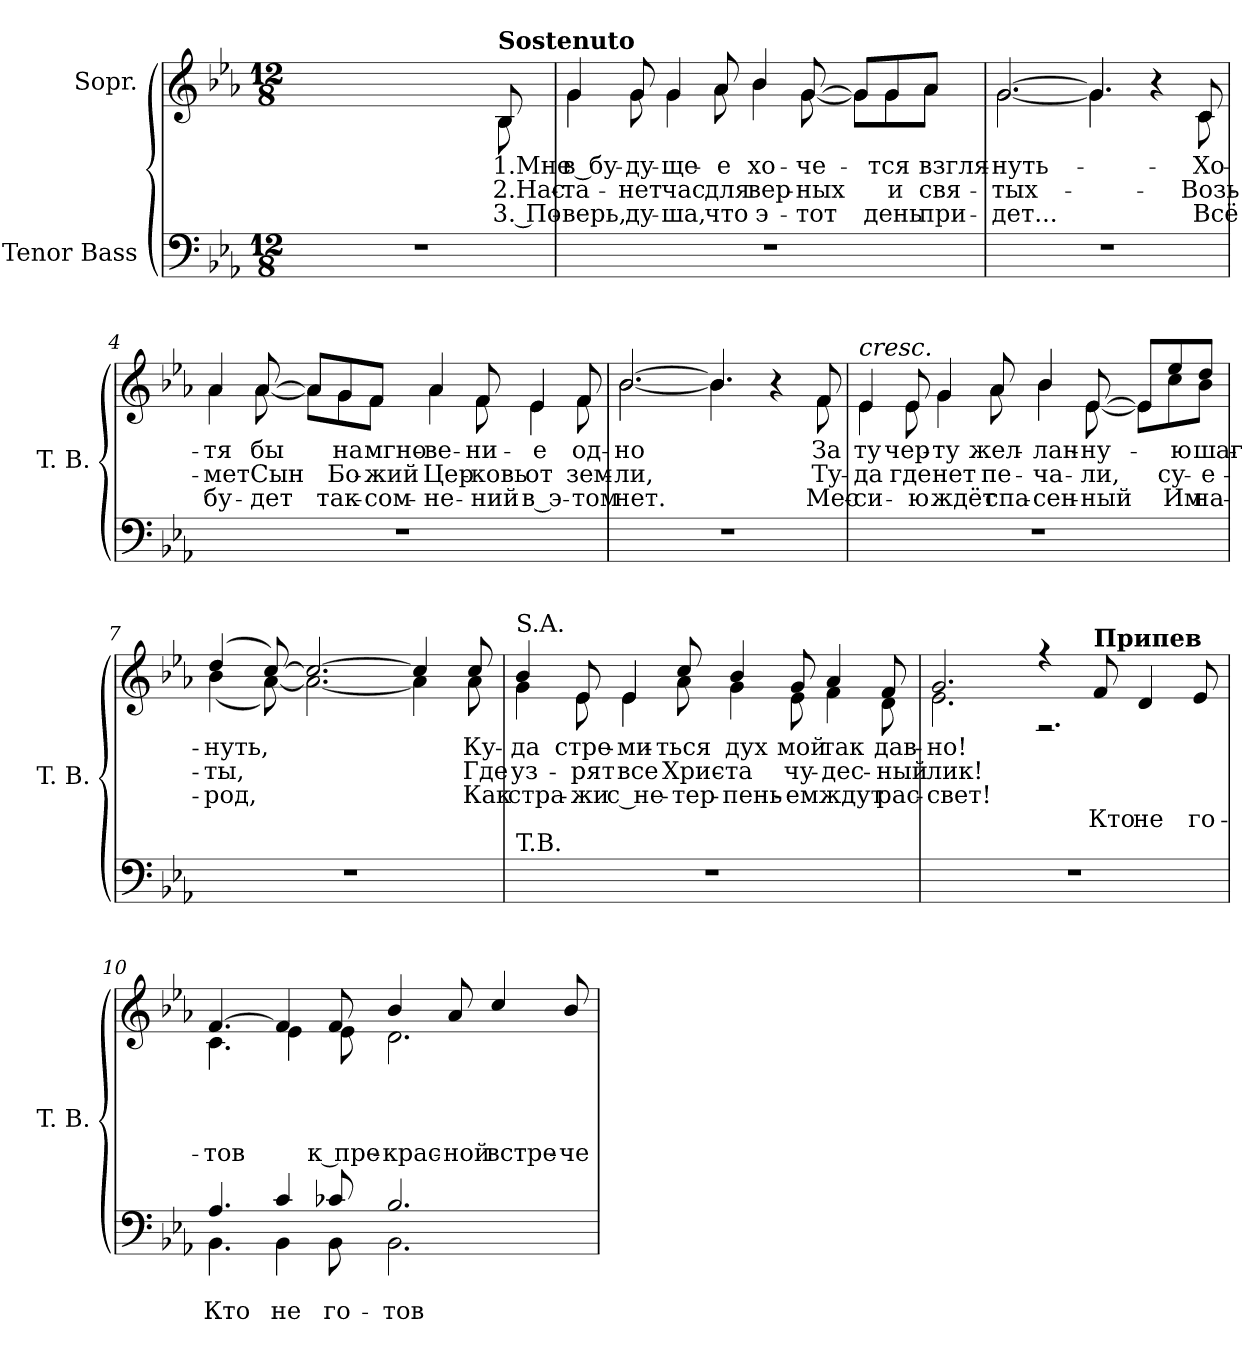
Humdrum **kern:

**kern	**text	**text	**kern	**text	**text	**text	**text
*part2	*part2	*part2	*part1	*part1	*part1	*part1	*part1
*staff2	*staff2	*staff2	*staff1	*staff1	*staff1	*staff1	*staff1
*I"Tenor Bass	*	*	*I"Sopr.	*	*	*	*
*I'T. B.	*	*	*	*	*	*	*
*clefF4	*	*	*clefG2	*	*	*	*
*k[b-e-a-]	*	*	*k[b-e-a-]	*	*	*	*
*E-:	*	*	*E-:	*	*	*	*
*M12/8	*	*	*M12/8	*	*	*	*
=1	=1	=1	=1	=1	=1	=1	=1
*	*	*	*^	*	*	*	*
1.r	.	.	1ryy	4.ryy	.	.	.	.
*	*	*	*v	*v	*	*	*	*
.	.	.	4.ryy	.	.	.	.
*	*	*	*^	*	*	*	*
!	!	!	!LO:TX:a:B:t=Sostenuto	!	!	!	!	!
!	!	!	!	!	!LO:LY:b	!LO:LY:b	!LO:LY:b	!
.	.	.	8B-/	8B-\	1.Мне	2.Нас-	3. По-	.
=2	=2	=2	=2	=2	=2	=2	=2	=2
!	!	!	!	!	!LO:LY:b	!LO:LY:b	!LO:LY:b	!
1.r	.	.	4g/	4g\	в бу-	-та-	-верь,	.
!	!	!	!	!	!LO:LY:b	!LO:LY:b	!LO:LY:b	!
.	.	.	8g/	8g\	-ду-	-нет	ду-	.
!	!	!	!	!	!LO:LY:b	!LO:LY:b	!LO:LY:b	!
.	.	.	4g/	4g\	-ще-	час	-ша,	.
!	!	!	!	!	!LO:LY:b	!LO:LY:b	!LO:LY:b	!
.	.	.	8a-/	8a-\	-е	для	что	.
!	!	!	!	!	!LO:LY:b	!LO:LY:b	!LO:LY:b	!
.	.	.	4b-/	4b-\	хо-	вер-	э-	.
!	!	!	!	!	!LO:LY:b	!LO:LY:b	!LO:LY:b	!
.	.	.	[>8g/	[<8g\	-че-	-ных	-тот	.
.	.	.	8g/L]	8g\L]	.	.	.	.
!	!	!	!	!	!LO:LY:b	!LO:LY:b	!LO:LY:b	!
.	.	.	8g/	8g\	-тся	и	день	.
!	!	!	!	!	!LO:LY:b	!LO:LY:b	!LO:LY:b	!
.	.	.	8a-/J	8a-\J	взгля-	свя-	при-	.
=3	=3	=3	=3	=3	=3	=3	=3	=3
!	!	!	!	!	!LO:LY:b	!LO:LY:b	!LO:LY:b	!
1.r	.	.	[>2.g/	[<2.g\	-нуть-	-тых-	-дет...	.
.	.	.	4.g/]	4.g\]	.	.	.	.
.	.	.	4r	4ryy	.	.	.	.
!	!	!	!	!	!LO:LY:b	!LO:LY:b	!LO:LY:b	!
.	.	.	8c/	8c\	-Хо-	-Возь-	Всё	.
!!LO:LB:g=z	!!
=4	=4	=4	=4	=4	=4	=4	=4	=4
!	!	!	!	!	!LO:LY:b	!LO:LY:b	!LO:LY:b	!
1.r	.	.	4a-/	4a-\	-тя	-мет	бу-	.
!	!	!	!	!	!LO:LY:b	!LO:LY:b	!LO:LY:b	!
.	.	.	[>8a-/	[<8a-\	бы	Сын	-дет	.
.	.	.	8a-/L]	8a-\L]	.	.	.	.
!	!	!	!	!	!LO:LY:b	!LO:LY:b	!LO:LY:b	!
.	.	.	8g/	8g\	на	Бо-	так-	.
!	!	!	!	!	!LO:LY:b	!LO:LY:b	!LO:LY:b	!
.	.	.	8f/J	8f\J	мгно-	-жий	-сом-	.
!	!	!	!	!	!LO:LY:b	!LO:LY:b	!LO:LY:b	!
.	.	.	4a-/	4a-\	-ве-	Цер-	-не-	.
!	!	!	!	!	!LO:LY:b	!LO:LY:b	!LO:LY:b	!
.	.	.	8f/	8f\	-ни-	-ковь	-ний	.
!	!	!	!	!	!LO:LY:b	!LO:LY:b	!LO:LY:b	!
.	.	.	4e-/	4e-\	-е	от	в э-	.
!	!	!	!	!	!LO:LY:b	!LO:LY:b	!LO:LY:b	!
.	.	.	8f/	8f\	од-	зем-	-том	.
!!LO:LB:g=z	!!
=5	=5	=5	=5	=5	=5	=5	=5	=5
!	!	!	!	!	!LO:LY:b	!LO:LY:b	!LO:LY:b	!
1.r	.	.	[>2.b-/	[<2.b-\	-но	-ли,	нет.	.
.	.	.	4.b-/]	4.b-\]	.	.	.	.
.	.	.	4r	4ryy	.	.	.	.
!	!	!	!	!	!LO:LY:b	!LO:LY:b	!LO:LY:b	!
.	.	.	8f/	8f\	За	Ту-	Мес-	.
=6	=6	=6	=6	=6	=6	=6	=6	=6
!	!	!	!LO:TX:a:i:t=cresc.	!	!	!	!	!
!	!	!	!	!	!LO:LY:b	!LO:LY:b	!LO:LY:b	!
1.r	.	.	4e-/	4e-\	ту	-да	-си-	.
!	!	!	!	!	!LO:LY:b	!LO:LY:b	!LO:LY:b	!
.	.	.	8e-/	8e-\	чер-	где	-ю	.
!	!	!	!	!	!LO:LY:b	!LO:LY:b	!LO:LY:b	!
.	.	.	4g/	4g\	-ту	нет	ждёт	.
!	!	!	!	!	!LO:LY:b	!LO:LY:b	!LO:LY:b	!
.	.	.	8a-/	8a-\	жел-	пе-	спа-	.
!	!	!	!	!	!LO:LY:b	!LO:LY:b	!LO:LY:b	!
.	.	.	4b-/	4b-\	-лан-	-ча-	-сен-	.
!	!	!	!	!	!LO:LY:b	!LO:LY:b	!LO:LY:b	!
.	.	.	[>8e-/	[<8e-\	-ну-	-ли,	-ный	.
.	.	.	8e-/L]	8e-\L]	.	.	.	.
!	!	!	!	!	!LO:LY:b	!LO:LY:b	!LO:LY:b	!
.	.	.	8ee-/	8cc\	-ю	су-	Им	.
!	!	!	!	!	!LO:LY:b	!LO:LY:b	!LO:LY:b	!
.	.	.	8dd/J	8b-\J	шаг-	-е-	на-	.
=7	=7	=7	=7	=7	=7	=7	=7	=7
!	!	!	!	!	!LO:LY:b	!LO:LY:b	!LO:LY:b	!
1.r	.	.	(>4dd/	(<4b-\	-нуть,	-ты,	-род,	.
.	.	.	[>8cc/)	[<8a-\)	.	.	.	.
.	.	.	2.cc/_	2.a-\_	.	.	.	.
.	.	.	4cc/]	4a-\]	.	.	.	.
!	!	!	!	!	!LO:LY:b	!LO:LY:b	!LO:LY:b	!
.	.	.	8cc/	8a-\	Ку-	Где	Как	.
!!LO:LB:g=z	!!
=8	=8	=8	=8	=8	=8	=8	=8	=8
!	!	!	!LO:TX:a:t=S.A.	!	!	!	!	!
!LO:TX:a:t=T.B.	!	!	!	!	!	!	!	!
!	!	!	!	!	!LO:LY:b	!LO:LY:b	!LO:LY:b	!
1.r	.	.	4b-/	4g\	-да	уз-	стра-	.
!	!	!	!	!	!LO:LY:b	!LO:LY:b	!LO:LY:b	!
.	.	.	8e-/	8e-\	стре-	-рят	-жи	.
!	!	!	!	!	!LO:LY:b	!LO:LY:b	!LO:LY:b	!
.	.	.	4e-/	4e-\	-ми-	все	с не-	.
!	!	!	!	!	!LO:LY:b	!LO:LY:b	!LO:LY:b	!
.	.	.	8cc/	8a-\	-ться	Хрис-	-тер-	.
!	!	!	!	!	!LO:LY:b	!LO:LY:b	!LO:LY:b	!
.	.	.	4b-/	4g\	дух	-та	-пень-	.
!	!	!	!	!	!LO:LY:b	!LO:LY:b	!LO:LY:b	!
.	.	.	8g/	8e-\	мой	чу-	-ем	.
!	!	!	!	!	!LO:LY:b	!LO:LY:b	!LO:LY:b	!
.	.	.	4a-/	4f\	так	-дес-	ждут	.
!	!	!	!	!	!LO:LY:b	!LO:LY:b	!LO:LY:b	!
.	.	.	8f/	8d\	дав-	-ный	рас-	.
=9	=9	=9	=9	=9	=9	=9	=9	=9
!	!	!	!	!	!LO:LY:b	!LO:LY:b	!LO:LY:b	!
1.r	.	.	2.g/	2.e-\	-но!	лик!	-свет!	.
.	.	.	4r	2.r	.	.	.	.
!	!	!	!LO:TX:a:B:t=Припев	!	!	!	!	!
!	!	!	!	!	!	!	!	!LO:LY:b
.	.	.	8f/	.	.	.	.	Кто
!	!	!	!	!	!	!	!	!LO:LY:b
.	.	.	4d/	.	.	.	.	не
!	!	!	!	!	!	!	!	!LO:LY:b
.	.	.	8e-/	.	.	.	.	го-
=10	=10	=10	=10	=10	=10	=10	=10	=10
!	!	!LO:LY:b	!	!	!	!	!	!LO:LY:b
*^	*	*	*	*	*	*	*	*
4.A-/	4.BB-\	.	Кто	[>4.f/	4.c\	.	.	.	-тов
!	!	!	!LO:LY:b	!	!	!	!	!	!
4c/	4BB-\	.	не	4f/]	4e-\	.	.	.	.
!	!	!	!LO:LY:b	!	!	!	!	!	!LO:LY:b
8c-X/	8BB-\	.	го-	8f/	8e-\	.	.	.	к пре-
!	!	!	!LO:LY:b	!	!	!	!	!	!LO:LY:b
2.B-/	2.BB-\	.	-тов	4b-/	2.d\	.	.	.	-крас-
!	!	!	!	!	!	!	!	!	!LO:LY:b
.	.	.	.	8a-/	.	.	.	.	-ной
!	!	!	!	!	!	!	!	!	!LO:LY:b
.	.	.	.	4cc/	.	.	.	.	встре-
!	!	!	!	!	!	!	!	!	!LO:LY:b
.	.	.	.	8b-/	.	.	.	.	-че
*v	*v	*	*	*	*	*	*	*	*
*	*	*	*v	*v	*	*	*	*
=	=	=	=	=	=	=	=
*-	*-	*-	*-	*-	*-	*-	*-
